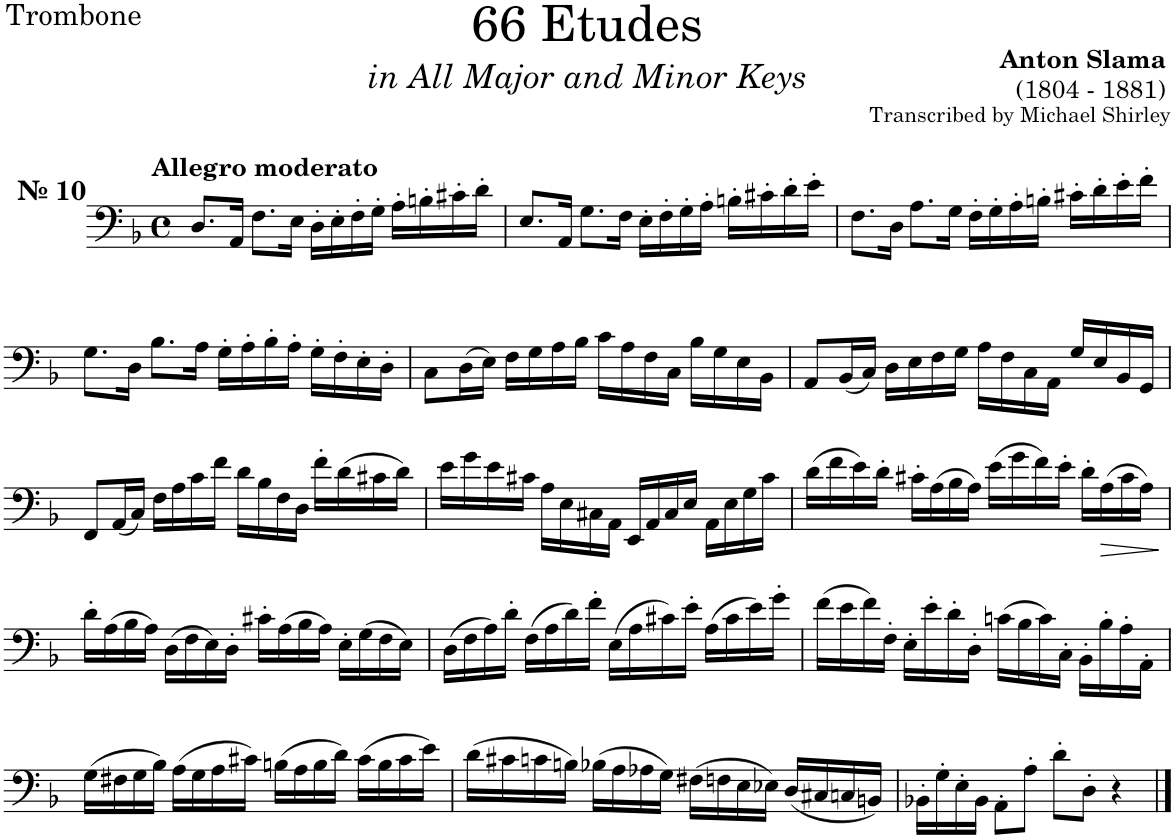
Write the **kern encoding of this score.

**kern	**dynam
*part1	*part1
*staff1	*staff1
*I"Trombone	*
*I'Tbn.	*
*clefF4	*
*k[b-]	*
*M4/4	*
*met(c)	*
=1	=1
!LO:TX:a:B:t=№ 10	!
!LO:TX:a:B:t=Allegro moderato	!
8.D/L	.
16AA/Jk	.
8.F\L	.
16E\Jk	.
16D'\LL	.
16E'\	.
16F'\	.
16G'\JJ	.
16A'\LL	.
16Bn'\	.
16c#X'\	.
16d'\JJ	.
=2	=2
8.E/L	.
16AA/Jk	.
8.G\L	.
16F\Jk	.
16E'\LL	.
16F'\	.
16G'\	.
16A'\JJ	.
16Bn'\LL	.
16c#X'\	.
16d'\	.
16e'\JJ	.
=3	=3
8.F\L	.
16D\Jk	.
8.A\L	.
16G\Jk	.
16F'\LL	.
16G'\	.
16A'\	.
16Bn'\JJ	.
16c#X'\LL	.
16d'\	.
16e'\	.
16f'\JJ	.
!!LO:LB:g=z
=4	=4
8.G\L	.
16D\Jk	.
8.B-\L	.
16A\Jk	.
16G'\LL	.
16A'\	.
16B-'\	.
16A'\JJ	.
16G'\LL	.
16F'\	.
16E'\	.
16D'\JJ	.
=5	=5
8C\L	.
(>16D\L	.
16E\JJ)	.
16F\LL	.
16G\	.
16A\	.
16B-\JJ	.
16c\LL	.
16A\	.
16F\	.
16C\JJ	.
16B-\LL	.
16G\	.
16E\	.
16BB-\JJ	.
=6	=6
8AA/L	.
(<16BB-/L	.
16C/JJ)	.
16D\LL	.
16E\	.
16F\	.
16G\JJ	.
16A\LL	.
16F\	.
16C\	.
16AA\JJ	.
16G/LL	.
16E/	.
16BB-/	.
16GG/JJ	.
!!LO:LB:g=z
=7	=7
8FF/L	.
(<16AA/L	.
16C/JJ)	.
16F\LL	.
16A\	.
16c\	.
16f\JJ	.
16d\LL	.
16B-\	.
16F\	.
16D\JJ	.
16f'\LL	.
(16d\	.
16c#X\	.
16d\JJ)	.
=8	=8
16e\LL	.
16g\	.
16e\	.
16c#X\JJ	.
16A\LL	.
16E\	.
16C#X\	.
16AA\JJ	.
16EE/LL	.
16AA/	.
16C#/	.
16E/JJ	.
16AA\LL	.
16E\	.
16G\	.
16c#\JJ	.
=9	=9
(>16d\LL	.
16f\	.
16e\)	.
16d'\JJ	.
16c#X'\LL	.
(>16A\	.
16B-\	.
16A\JJ)	.
(>16e\LL	.
16g\	.
16f\)	.
16e'\JJ	.
16d'\LL	.
!	!LO:HP:b
(>16A\	>
16c#\	.
16A\JJ)	.
.	]
!!LO:LB:g=z
=10	=10
16d'\LL	.
(>16A\	.
16B-\	.
16A\JJ)	.
(16D\LL	.
16F\	.
16E\)	.
16D'\JJ	.
16c#X'\LL	.
(>16A\	.
16B-\	.
16A\JJ)	.
16E'\LL	.
(>16G\	.
16F\	.
16E\JJ)	.
=11	=11
(>16D\LL	.
16F\	.
16A\)	.
16d'\JJ	.
(>16F\LL	.
16A\	.
16d\)	.
16f'\JJ	.
(>16E\LL	.
16A\	.
16c#X\)	.
16e'\JJ	.
(>16A\LL	.
16c#\	.
16e\)	.
16g'\JJ	.
=12	=12
(>16f\LL	.
16e\	.
16f\)	.
16F'\JJ	.
16E'\LL	.
16e'\	.
16d'\	.
16D'\JJ	.
(>16cn\LL	.
16B-\	.
16c\)	.
16C'\JJ	.
16BB-'\LL	.
16B-'\	.
16A'\	.
16AA'\JJ	.
!!LO:LB:g=z
=13	=13
(>16G\LL	.
16F#X\	.
16G\	.
16B-\JJ)	.
(>16A\LL	.
16G\	.
16A\	.
16c#X\JJ)	.
(>16Bn\LL	.
16A\	.
16B\	.
16d\JJ)	.
(>16c#\LL	.
16B\	.
16c#\	.
16e\JJ)	.
=14	=14
(>16d\LL	.
16c#X\	.
16cn\	.
16Bn\JJ)	.
(>16B-X\LL	.
16A\	.
16A-X\	.
16G\JJ)	.
(>16F#X\LL	.
16Fn\	.
16E\	.
16E-X\JJ)	.
(<16D/LL	.
16C#X/	.
16Cn/	.
16BBn/JJ)	.
=15	=15
16BB-X'\LL	.
16G'\	.
16E'\	.
16BB-\JJ	.
8AA'\L	.
8A'\J	.
8d'\L	.
8D'\J	.
4r	.
==	==
*-	*-
